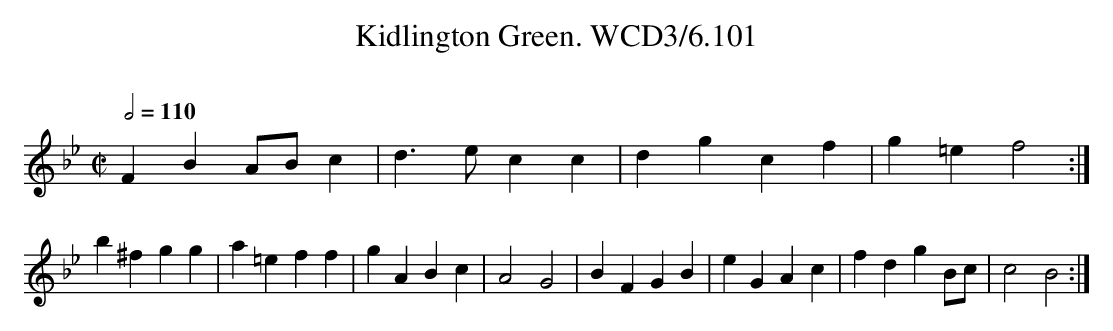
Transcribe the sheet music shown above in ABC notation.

X:1
T:Kidlington Green. WCD3/6.101
O:
M:C|
L:1/4
Q:1/2=110
K:Bb
FB A/B/ c|d3/e/ cc|dgcf|g=e f2:|
b^fgg|a=eff|gABc|A2 G2|BFGB|eGAc|fdgB/c/|c2 B2:|
